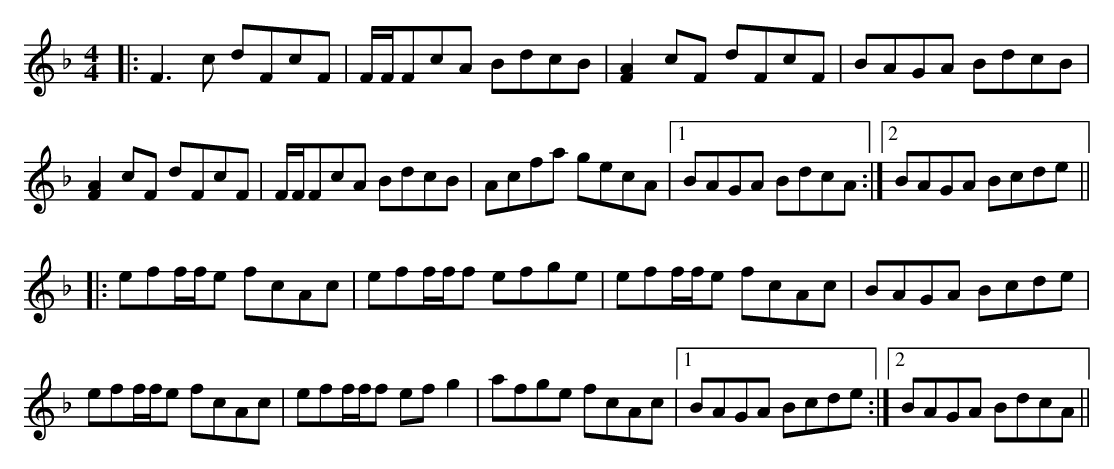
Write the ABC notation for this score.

X:1
M:4/4
K:F
|:F3 c dFcF|F/F/FcA BdcB|[AF]2 cF dFcF|BAGA BdcB|
[AF]2 cF dFcF|F/F/FcA BdcB|Acfa gecA|1 BAGA BdcA:|2 BAGA Bcde||
|:eff/f/e fcAc|eff/f/f efge|eff/f/e fcAc|BAGA Bcde|
eff/f/e fcAc|eff/f/f ef g2|afge fcAc|1 BAGA Bcde:|2 BAGA BdcA||
